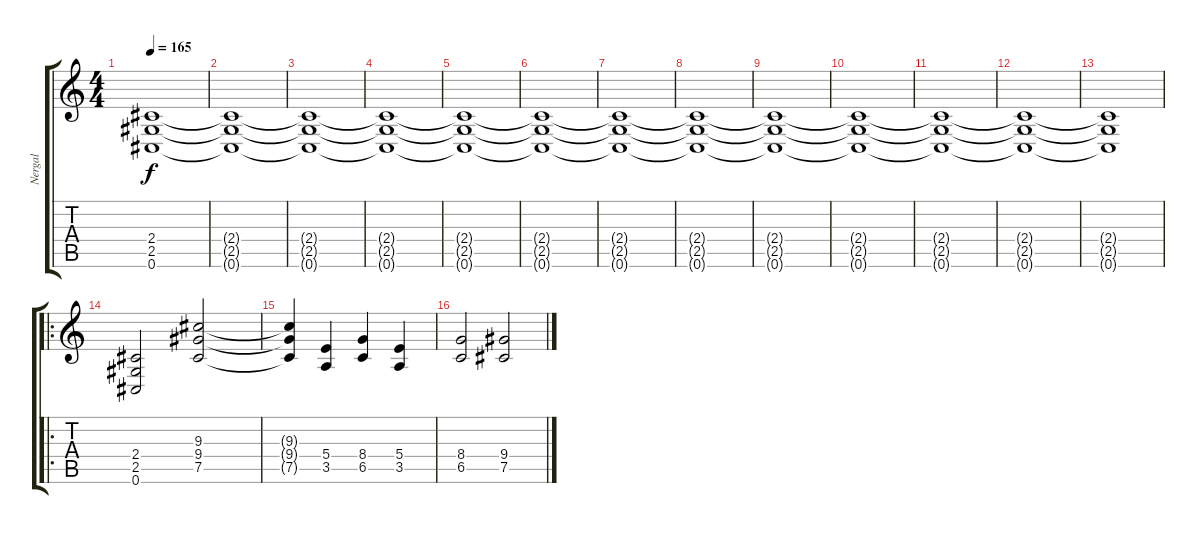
\track ("Nergal" "Nergal") {instrument distortionguitar}
\staff {score tabs}
\tuning (Db4 Ab3 E3 B2 Gb2 Db2) {hide}
\ts (4 4)
\tempo 165
\clef g2
\ks c
(2.4{t} 2.5{t} 0.6{t}).1{dy f} |
(2.4{t} 2.5{t} 0.6{t}).1 |
(2.4{t} 2.5{t} 0.6{t}).1 |
(2.4{t} 2.5{t} 0.6{t}).1 |
(2.4{t} 2.5{t} 0.6{t}).1 |
(2.4{t} 2.5{t} 0.6{t}).1 |
(2.4{t} 2.5{t} 0.6{t}).1 |
(2.4{t} 2.5{t} 0.6{t}).1 |
(2.4{t} 2.5{t} 0.6{t}).1 |
(2.4{t} 2.5{t} 0.6{t}).1 |
(2.4{t} 2.5{t} 0.6{t}).1 |
(2.4{t} 2.5{t} 0.6{t}).1 |
(2.4{t} 2.5{t} 0.6{t}).1 |
\ro
(2.4 2.5 0.6).2 (9.3 9.4 7.5).2 |
(9.3{t} 9.4{t} 7.5{t}).4 (5.4 3.5).4 (8.4 6.5).4 (5.4 3.5).4 |
(8.4 6.5).2 (9.4 7.5).2
